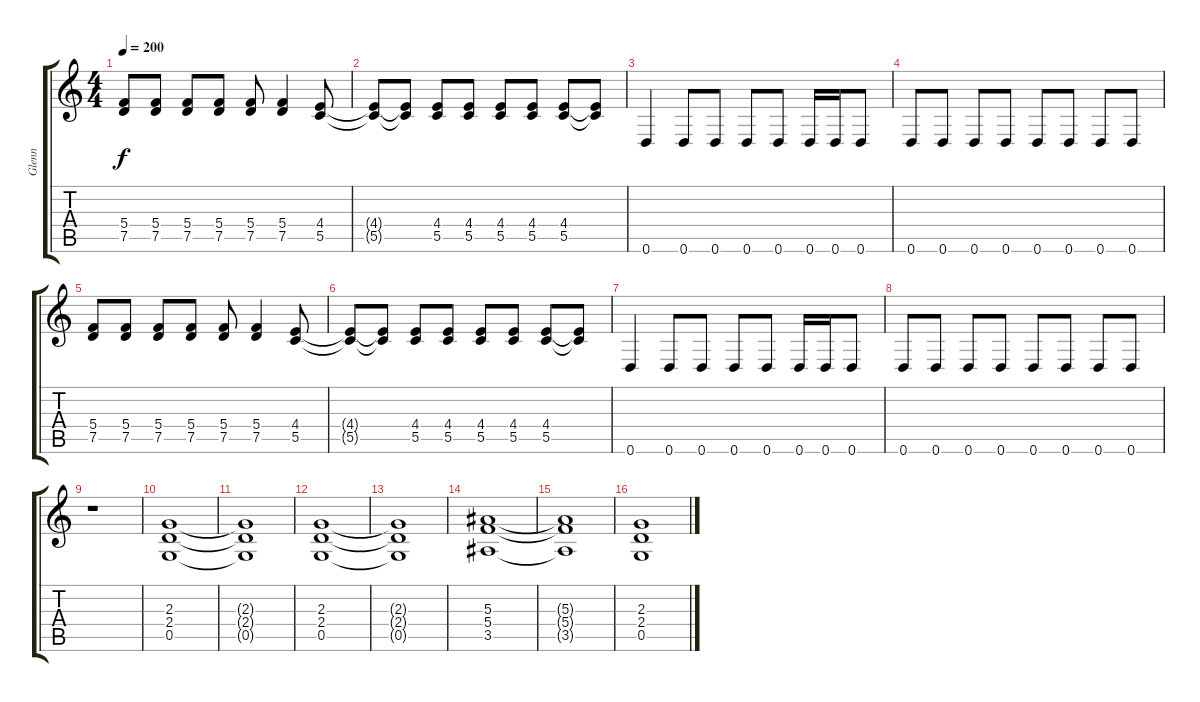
\track ("Glenn" "Glenn") {instrument distortionguitar}
\staff {score tabs}
\tuning (D4 A3 F3 C3 G2 D2) {hide}
\ts (4 4)
\tempo 200
\clef g2
\ks c
(5.4 7.5).8{dy f} (5.4 7.5).8 (5.4 7.5).8 (5.4 7.5).8 (5.4 7.5).8 (5.4 7.5).4 (4.4 5.5).8 |
(4.4{t} 5.5{t}).8 (4.4{t} 5.5{t}).8 (4.4 5.5).8 (4.4 5.5).8 (4.4 5.5).8 (4.4 5.5).8 (4.4 5.5).8 (4.4{t} 5.5{t}).8 |
0.6.4 0.6.8 0.6.8 0.6.8 0.6.8 0.6.16 0.6.16 0.6.8 |
0.6.8 0.6.8 0.6.8 0.6.8 0.6.8 0.6.8 0.6.8 0.6.8 |
(5.4 7.5).8 (5.4 7.5).8 (5.4 7.5).8 (5.4 7.5).8 (5.4 7.5).8 (5.4 7.5).4 (4.4 5.5).8 |
(4.4{t} 5.5{t}).8 (4.4{t} 5.5{t}).8 (4.4 5.5).8 (4.4 5.5).8 (4.4 5.5).8 (4.4 5.5).8 (4.4 5.5).8 (4.4{t} 5.5{t}).8 |
0.6.4 0.6.8 0.6.8 0.6.8 0.6.8 0.6.16 0.6.16 0.6.8 |
0.6.8 0.6.8 0.6.8 0.6.8 0.6.8 0.6.8 0.6.8 0.6.8 |
r.1 |
(2.3 2.4 0.5).1 |
(2.3{t} 2.4{t} 0.5{t}).1 |
(2.3 2.4 0.5).1 |
(2.3{t} 2.4{t} 0.5{t}).1 |
(5.3 5.4 3.5).1 |
(5.3{t} 5.4{t} 3.5{t}).1 |
(2.3 2.4 0.5).1
